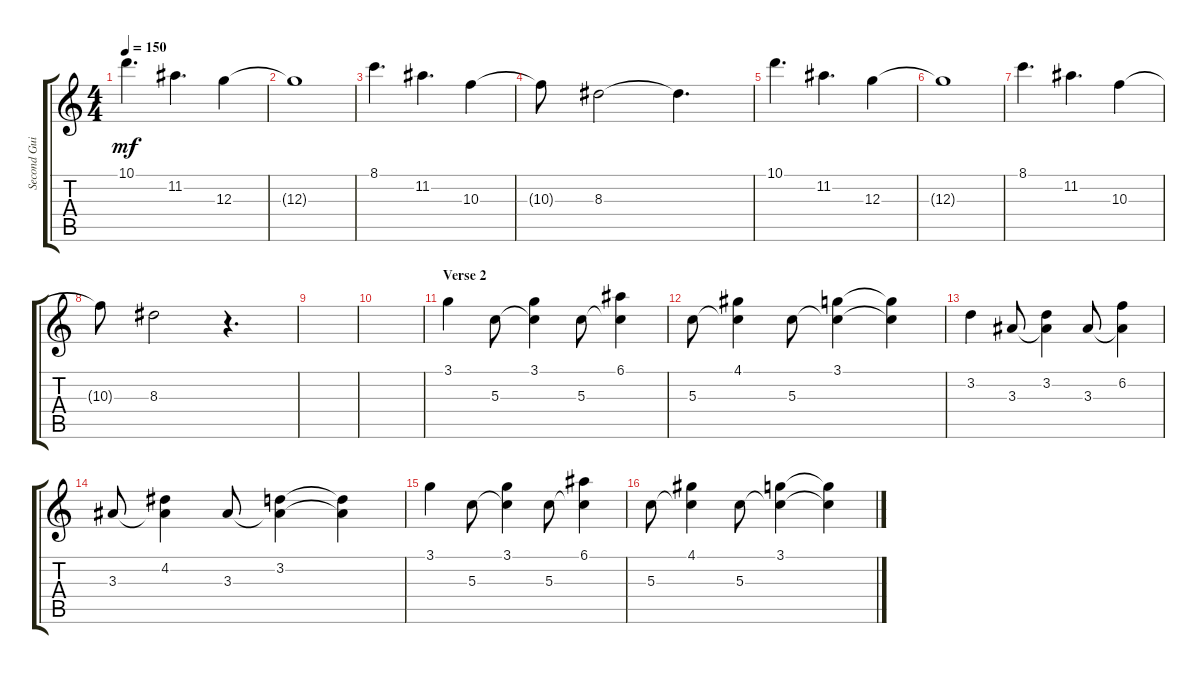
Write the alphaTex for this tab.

\track ("Second Guitar" "Second Gui") {instrument overdrivenguitar}
\staff {score tabs}
\tuning (E4 B3 G3 D3 A2 E2) {hide}
\ts (4 4)
\tempo 150
\clef g2
\ks c
10.1.4{d dy mf} 11.2.4{d} 12.3.4 |
12.3{t}.1 |
8.1.4{d} 11.2.4{d} 10.3.4 |
10.3{t}.8 8.3.2 8.3{t}.4{d} |
10.1.4{d} 11.2.4{d} 12.3.4 |
12.3{t}.1 |
8.1.4{d} 11.2.4{d} 10.3.4 |
10.3{t}.8 8.3.2 r.4{d} |
|
|
\section ("" "Verse 2")
3.1.4 5.3.8 (3.1 5.3{t}).4 5.3.8 (6.1 5.3{t}).4 |
5.3.8 (4.1 5.3{t}).4 5.3.8 (3.1 5.3{t}).4 (3.1{t} 5.3{t}).4 |
3.2.4 3.3.8 (3.2 3.3{t}).4 3.3.8 (6.2 3.3{t}).4 |
3.3.8 (4.2 3.3{t}).4 3.3.8 (3.2 3.3{t}).4 (3.2{t} 3.3{t}).4 |
3.1.4 5.3.8 (3.1 5.3{t}).4 5.3.8 (6.1 5.3{t}).4 |
5.3.8 (4.1 5.3{t}).4 5.3.8 (3.1 5.3{t}).4 (3.1{t} 5.3{t}).4
